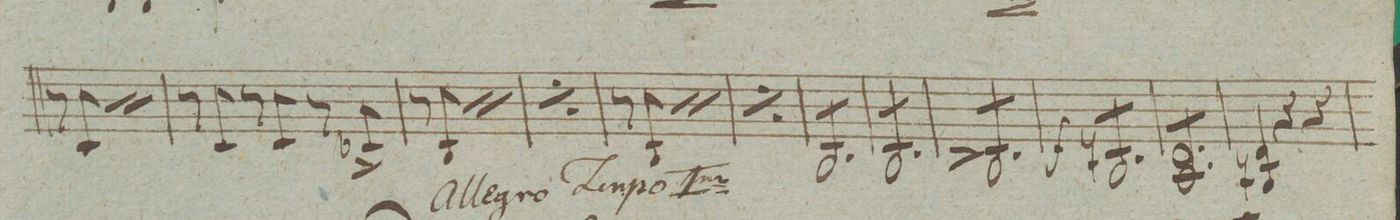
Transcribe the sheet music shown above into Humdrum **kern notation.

**kern	**dynam
*I"Violino 2do	*
*clefG2	*
*k[b-e-a-d-]	*
*met(c|)	*
*M3/4	*
8r	.
8c/	.
*rep	*
8r	.
8c/	.
*Xrep	*
*rep	*
8r	.
8c/	.
*Xrep	*
=96	=96
8r	.
8c/	.
8r	.
8c/	.
8r	.
8d-X^/	.
=97	=97
8r	.
8B-/	.
*rep	*
8r	.
8B-/	.
*Xrep	*
*rep	*
8r	.
8B-/	.
*Xrep	*
=98	=98
*rep	*
8r	.
8B-/	.
8r	.
8B-/	.
8r	.
8B-/	.
*Xrep	*
=99	=99
8r	.
8B-/	.
*rep	*
8r	.
8B-/	.
*Xrep	*
*rep	*
8r	.
8B-/	.
*Xrep	*
=100	=100
*rep	*
8r	.
8B-/	.
8r	.
8B-/	.
8r	.
8B-/	.
*Xrep	*
=101	=101
*tremolo	*
8B-/L	.
8B-/	.
8B-/	.
8B-/	.
8B-/	.
8B-/J	.
=102	=102
8B-/L	.
8B-/	.
8B-/	.
8B-/	.
8B-/	.
8B-/J	.
=103	=103
8B-^</L	.
8B-/	.
8B-/	.
8B-/	.
8B-/	.
8B-/J	.
=104	=104
8Bn/L	f
8Bn/	.
8Bn/	.
8Bn/	.
8Bn/	.
8Bn/J	.
=105	=105
8d-/ 8c/L	.
8d-/ 8c/	.
8d-/ 8c/	.
8d-/ 8c/	.
8d-/ 8c/	.
8d-/ 8c/J	.
*Xtremolo	*
=106	=106
4d-/ 4Bn/	.
4r	.
4r	.
=107	=107
*-	*-
